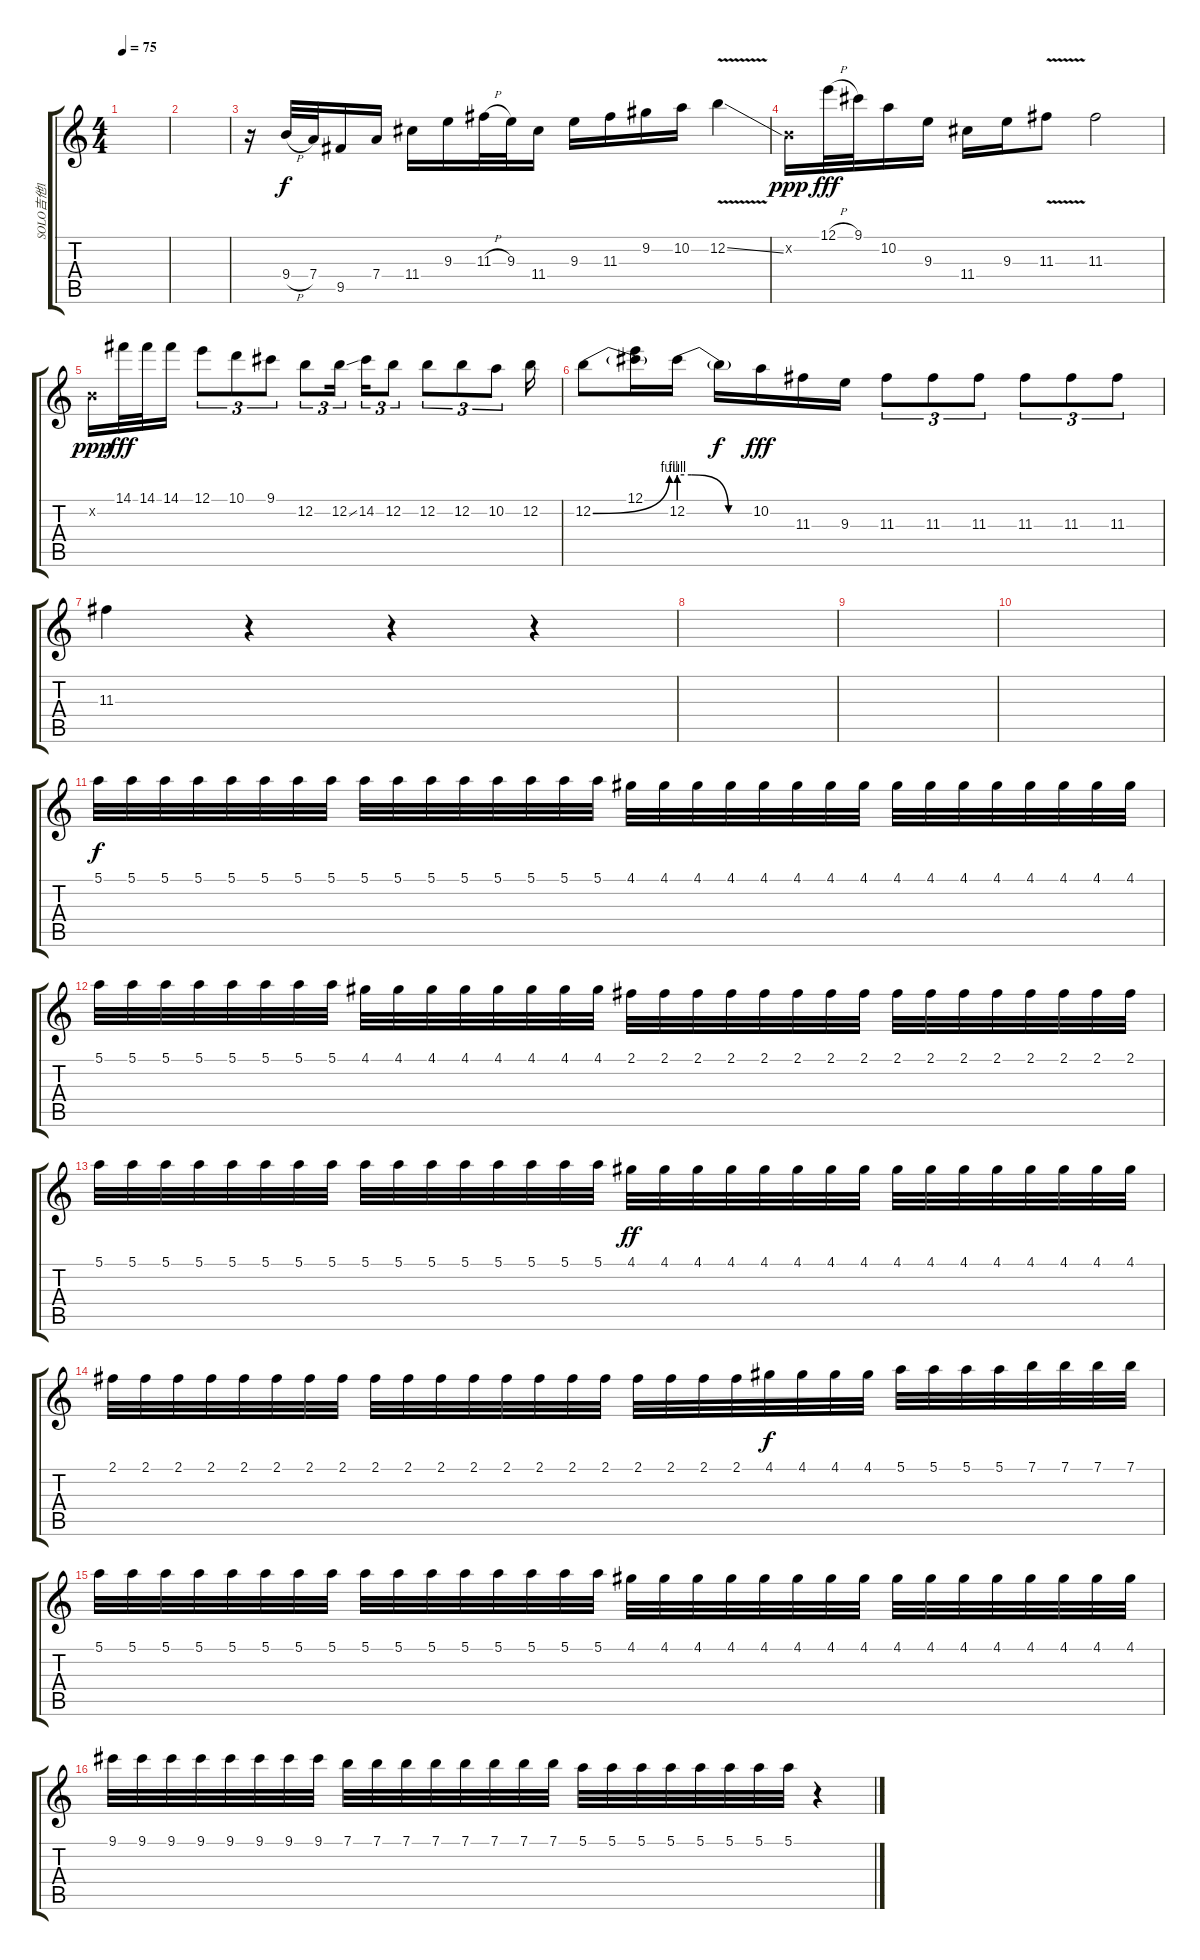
\track ("SOLO吉他1" "SOLO吉他1") {instrument electricguitarclean}
\staff {score tabs}
\tuning (E4 B3 G3 D3 A2 E2) {hide}
\ts (4 4)
\tempo 75
\clef g2
\ks c
|
|
r.16 9.4{h}.32 7.4.32 9.5.16 7.4.16 11.4.16 9.3.16 11.3{h}.32 9.3.32 11.4.16 9.3.16 11.3.16 9.2.16 10.2.16 12.2{v ss}.4 |
0.2{x}.16{dy ppp} 12.1{h}.32{dy fff} 9.1.32 10.2.16 9.3.16 11.4.16 9.3.16 11.3{v}.8 11.3.2 |
0.2{x}.16{dy ppp} 14.1.32{dy fff} 14.1.32 14.1.16 12.1.8{tu (3 2)} 10.1.8{tu (3 2)} 9.1.8{tu (3 2)} 12.2.8{tu (3 2)} 12.2{ss}.16{tu (3 2)} 14.2.16{tu (3 2)} 12.2.8{tu (3 2)} 12.2.8{tu (3 2)} 12.2.8{tu (3 2)} 10.2.8{tu (3 2)} 12.2.16 |
12.2{be (bend 0 0 60 4)}.8 (12.1 12.2{t}).16 12.2{be (custom 0 4 10 4 40 0 60 0)}.16 12.2{t}.16{dy f} 10.2.16{dy fff} 11.3.16 9.3.16 11.3.8{tu (3 2)} 11.3.8{tu (3 2)} 11.3.8{tu (3 2)} 11.3.8{tu (3 2)} 11.3.8{tu (3 2)} 11.3.8{tu (3 2)} |
11.3.4 r.4 r.4 r.4 |
|
|
|
5.1.32{dy f} 5.1.32 5.1.32 5.1.32 5.1.32 5.1.32 5.1.32 5.1.32 5.1.32 5.1.32 5.1.32 5.1.32 5.1.32 5.1.32 5.1.32 5.1.32 4.1.32 4.1.32 4.1.32 4.1.32 4.1.32 4.1.32 4.1.32 4.1.32 4.1.32 4.1.32 4.1.32 4.1.32 4.1.32 4.1.32 4.1.32 4.1.32 |
5.1.32 5.1.32 5.1.32 5.1.32 5.1.32 5.1.32 5.1.32 5.1.32 4.1.32 4.1.32 4.1.32 4.1.32 4.1.32 4.1.32 4.1.32 4.1.32 2.1.32 2.1.32 2.1.32 2.1.32 2.1.32 2.1.32 2.1.32 2.1.32 2.1.32 2.1.32 2.1.32 2.1.32 2.1.32 2.1.32 2.1.32 2.1.32 |
5.1.32{volume 15} 5.1.32 5.1.32 5.1.32 5.1.32 5.1.32 5.1.32 5.1.32 5.1.32{volume 14} 5.1.32 5.1.32 5.1.32 5.1.32 5.1.32 5.1.32 5.1.32 4.1.32{dy ff volume 13} 4.1.32 4.1.32 4.1.32 4.1.32 4.1.32 4.1.32 4.1.32 4.1.32{volume 12} 4.1.32 4.1.32 4.1.32 4.1.32 4.1.32 4.1.32 4.1.32 |
2.1.32{volume 11} 2.1.32 2.1.32 2.1.32 2.1.32 2.1.32 2.1.32 2.1.32 2.1.32{volume 10} 2.1.32 2.1.32 2.1.32 2.1.32 2.1.32 2.1.32 2.1.32 2.1.32{volume 9} 2.1.32 2.1.32 2.1.32 4.1.32{dy f} 4.1.32 4.1.32 4.1.32 5.1.32{volume 8} 5.1.32 5.1.32 5.1.32 7.1.32 7.1.32 7.1.32 7.1.32 |
5.1.32{volume 7} 5.1.32 5.1.32 5.1.32 5.1.32 5.1.32 5.1.32 5.1.32 5.1.32{volume 6} 5.1.32 5.1.32 5.1.32 5.1.32 5.1.32 5.1.32 5.1.32 4.1.32{volume 5} 4.1.32 4.1.32 4.1.32 4.1.32 4.1.32 4.1.32 4.1.32 4.1.32{volume 4} 4.1.32 4.1.32 4.1.32 4.1.32 4.1.32 4.1.32 4.1.32 |
9.1.32{volume 3} 9.1.32 9.1.32 9.1.32 9.1.32 9.1.32 9.1.32 9.1.32 7.1.32{volume 2} 7.1.32 7.1.32 7.1.32 7.1.32 7.1.32 7.1.32 7.1.32 5.1.32{volume 1} 5.1.32 5.1.32 5.1.32 5.1.32 5.1.32 5.1.32 5.1.32 r.4{volume 0}
